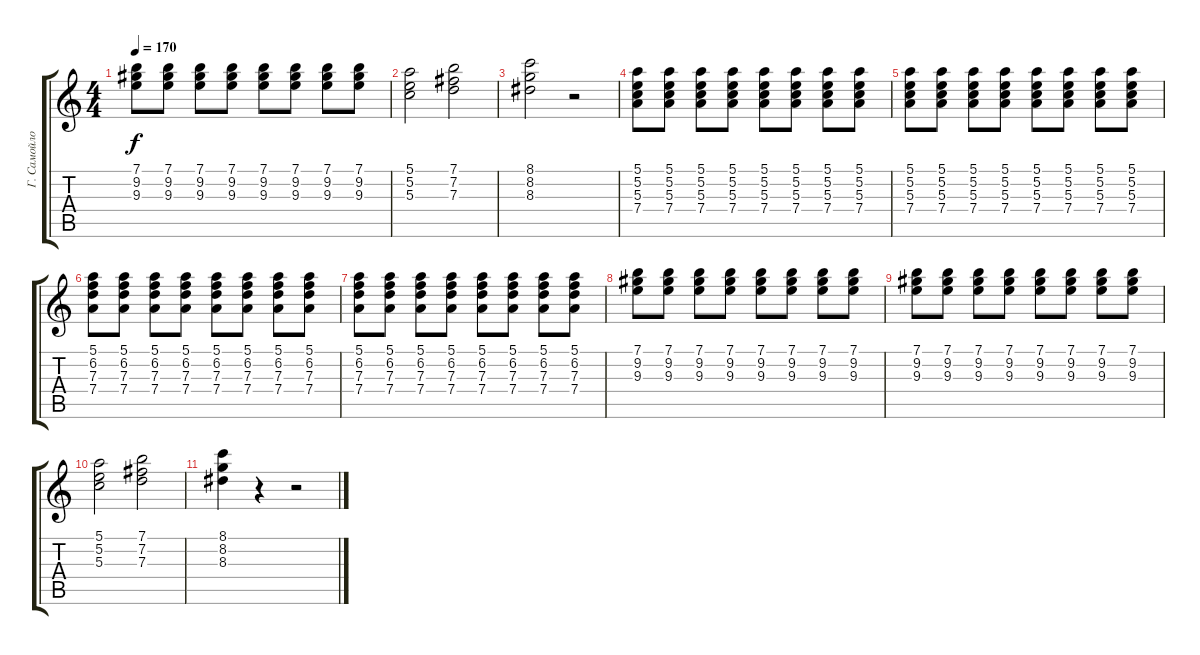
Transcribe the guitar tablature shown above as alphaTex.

\track ("Г. Самойлов" "Г. Самойло") {instrument electricguitarclean}
\staff {score tabs}
\tuning (E4 B3 G3 D3 A2 E2) {hide}
\ts (4 4)
\tempo 170
\clef g2
\ks c
(7.1 9.2 9.3).8{dy f} (7.1 9.2 9.3).8 (7.1 9.2 9.3).8 (7.1 9.2 9.3).8 (7.1 9.2 9.3).8 (7.1 9.2 9.3).8 (7.1 9.2 9.3).8 (7.1 9.2 9.3).8 |
(5.1 5.2 5.3).2 (7.1 7.2 7.3).2 |
(8.1 8.2 8.3).2 r.2 |
(5.1 5.2 5.3 7.4).8 (5.1 5.2 5.3 7.4).8 (5.1 5.2 5.3 7.4).8 (5.1 5.2 5.3 7.4).8 (5.1 5.2 5.3 7.4).8 (5.1 5.2 5.3 7.4).8 (5.1 5.2 5.3 7.4).8 (5.1 5.2 5.3 7.4).8 |
(5.1 5.2 5.3 7.4).8 (5.1 5.2 5.3 7.4).8 (5.1 5.2 5.3 7.4).8 (5.1 5.2 5.3 7.4).8 (5.1 5.2 5.3 7.4).8 (5.1 5.2 5.3 7.4).8 (5.1 5.2 5.3 7.4).8 (5.1 5.2 5.3 7.4).8 |
(5.1 6.2 7.3 7.4).8 (5.1 6.2 7.3 7.4).8 (5.1 6.2 7.3 7.4).8 (5.1 6.2 7.3 7.4).8 (5.1 6.2 7.3 7.4).8 (5.1 6.2 7.3 7.4).8 (5.1 6.2 7.3 7.4).8 (5.1 6.2 7.3 7.4).8 |
(5.1 6.2 7.3 7.4).8 (5.1 6.2 7.3 7.4).8 (5.1 6.2 7.3 7.4).8 (5.1 6.2 7.3 7.4).8 (5.1 6.2 7.3 7.4).8 (5.1 6.2 7.3 7.4).8 (5.1 6.2 7.3 7.4).8 (5.1 6.2 7.3 7.4).8 |
(7.1 9.2 9.3).8 (7.1 9.2 9.3).8 (7.1 9.2 9.3).8 (7.1 9.2 9.3).8 (7.1 9.2 9.3).8 (7.1 9.2 9.3).8 (7.1 9.2 9.3).8 (7.1 9.2 9.3).8 |
(7.1 9.2 9.3).8 (7.1 9.2 9.3).8 (7.1 9.2 9.3).8 (7.1 9.2 9.3).8 (7.1 9.2 9.3).8 (7.1 9.2 9.3).8 (7.1 9.2 9.3).8 (7.1 9.2 9.3).8 |
(5.1 5.2 5.3).2 (7.1 7.2 7.3).2 |
(8.1 8.2 8.3).4 r.4 r.2
